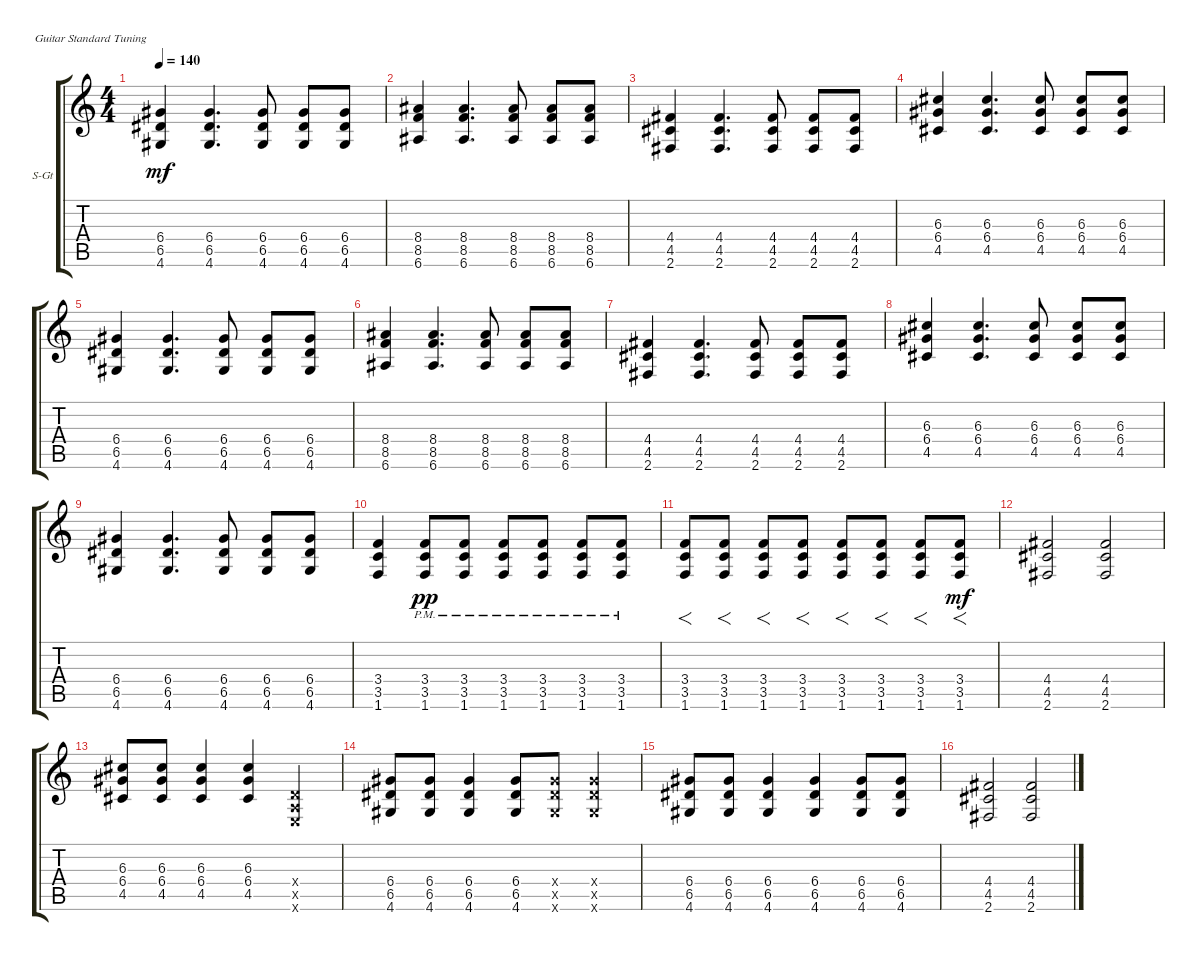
\defaultSystemsLayout 4
\bracketExtendMode groupsimilarinstruments
\firstSystemTrackNameOrientation horizontal
\otherSystemsTrackNameOrientation horizontal
\track ("Steel Guitar" "S-Gt") {instrument acousticguitarsteel}
\staff {score tabs}
\tuning (E4 B3 G3 D3 A2 E2)
\ts (4 4)
\tempo 140
\clef g2
\ks c
(4.6 6.5 6.4).4{dy mf} (6.4 6.5 4.6).4{d} (6.4 6.5 4.6).8 (6.4 6.5 4.6).8 (6.4 6.5 4.6).8 |
(6.6 8.5 8.4).4 (6.6 8.5 8.4).4{d} (6.6 8.5 8.4).8 (8.4 8.5 6.6).8 (8.4 8.5 6.6).8 |
(2.6 4.5 4.4).4 (2.6 4.5 4.4).4{d} (2.6 4.5 4.4).8 (2.6 4.5 4.4).8 (2.6 4.5 4.4).8 |
(4.5 6.4 6.3).4 (4.5 6.4 6.3).4{d} (4.5 6.4 6.3).8 (4.5 6.4 6.3).8 (4.5 6.4 6.3).8 |
(4.6 6.5 6.4).4 (6.4 6.5 4.6).4{d} (6.4 6.5 4.6).8 (6.4 6.5 4.6).8 (6.4 6.5 4.6).8 |
(6.6 8.5 8.4).4 (6.6 8.5 8.4).4{d} (6.6 8.5 8.4).8 (8.4 8.5 6.6).8 (8.4 8.5 6.6).8 |
(2.6 4.5 4.4).4 (2.6 4.5 4.4).4{d} (2.6 4.5 4.4).8 (2.6 4.5 4.4).8 (2.6 4.5 4.4).8 |
(4.5 6.4 6.3).4 (4.5 6.4 6.3).4{d} (4.5 6.4 6.3).8 (4.5 6.4 6.3).8 (4.5 6.4 6.3).8 |
(4.6 6.5 6.4).4 (6.4 6.5 4.6).4{d} (6.4 6.5 4.6).8 (6.4 6.5 4.6).8 (6.4 6.5 4.6).8 |
(1.6 3.5 3.4).4 (1.6{pm} 3.5{pm} 3.4{pm}).8{dy pp} (1.6{pm} 3.5{pm} 3.4{pm}).8 (1.6{pm} 3.5{pm} 3.4{pm}).8 (1.6{pm} 3.5{pm} 3.4{pm}).8 (1.6{pm} 3.5{pm} 3.4{pm}).8 (1.6{pm} 3.5{pm} 3.4{pm}).8 |
(1.6 3.5 3.4).8{f} (1.6 3.5 3.4).8{f} (1.6 3.5 3.4).8{f} (1.6 3.5 3.4).8{f} (1.6 3.5 3.4).8{f} (1.6 3.5 3.4).8{f} (1.6 3.5 3.4).8{f} (1.6 3.5 3.4).8{f dy mf} |
(2.6 4.5 4.4).2 (4.4 4.5 2.6).2 |
(4.5 6.4 6.3).8 (4.5 6.4 6.3).8 (4.5 6.4 6.3).4 (4.5 6.4 6.3).4 (0.6{x} 0.5{x} 0.4{x}).4 |
(4.6 6.4 6.5).8 (4.6 6.5 6.4).8 (4.6 6.5 6.4).4 (4.6 6.4 6.5).8 (4.6{x} 6.4{x} 6.5{x}).8 (4.6{x} 6.5{x} 6.4{x}).4 |
(4.6 6.5 6.4).8 (4.6 6.5 6.4).8 (4.6 6.5 6.4).4 (4.6 6.5 6.4).4 (6.4 6.5 4.6).8 (6.4 6.5 4.6).8 |
(2.6 4.5 4.4).2 (4.4 4.5 2.6).2
